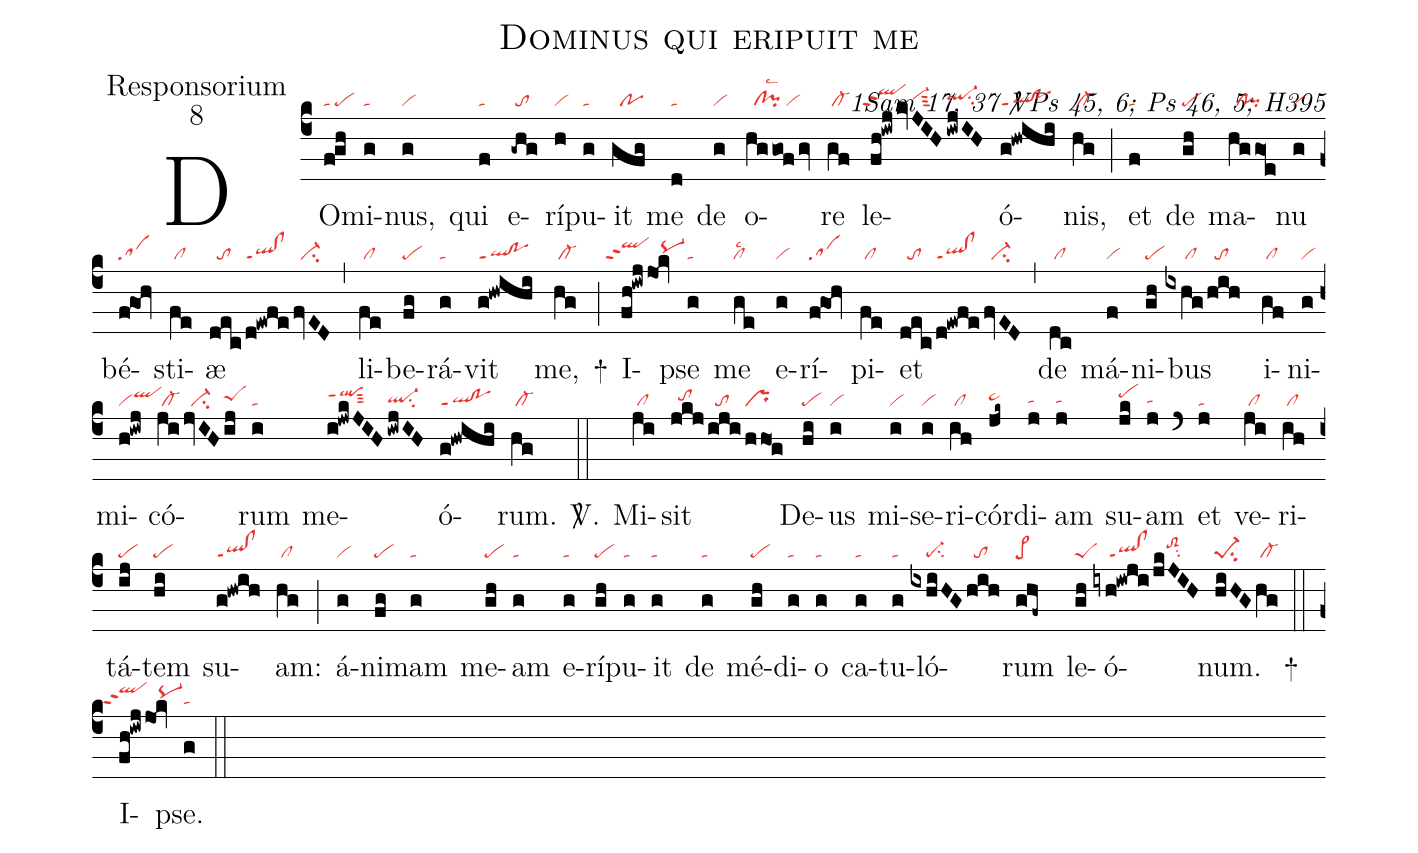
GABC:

name:Dominus qui eripuit me;
office-part:Responsorium;
mode:8;
commentary:1Sam 17, 37 \Vbar Ps 45, 6; Ps 46, 5; H395;
nabc-lines:1;
%%
(c4)
DO(fgh|ta/pe)mi(g|ta)nus,(g|vi) qui(f|ta) e(-ghg|/to)rí(h|vi)pu(g|ta)it(gfg|//po) me(d|ta)
de(g|vi) o(hggofgv|//cl!pilsc2/vi)re(gf|/cl-) le(fh!iwj|``qlhjppt2|kvJIH|////vi-hhsut3|iwjIH|ql-hhsu2)ó(g!hwihi|ql!poppt1)nis,(hg|/cl-) (;)
et(f|ta) de(gh|pe) ma(hggo1e|//cl!pi)nu(g|vi) bé(f!goh|sa)sti(fe|/cl)æ(dec|//to|/d!ewfe|ql!clppt1|fvED|//ci-) (,)
li(fe|/cl)be(fg|pe)rá(g|ta)vit(g!hwihi|ql!poppt1) me,(hg|/cl-) +(;)
I(fh!iwj|````qlhjppt2|jok|///pq-hh)pse(g|ta) me(ge|cllsc2) e(g|vi)rí(f!goh|sa)pi(fe|/cl)et(dec|//to|/d!ewfe|ql!clppt1|fvED|//ci-) (,)
de(dc|/cl) má(f|vi)ni(gh|pe)bus(ixhg|/////cl|/hih|//to) i(gf|/cl)ni(g|vi)mi(h!iwj|viqlhi)có(ji|/cl-|jvIH|//ci-|ij|peShh)rum(i|ta)
me(i!jwkJIH|qlhippt1sut3|iwjIH|ql-hgsu2)ó(g!hwihi|ql!poppt1)rum.(hg|/cl-) <sp>V/</sp>.(::)
Mi(ji|/cl)sit(jkj|//tohh|/iji|//to|/hho1!g|pr) De(hi|pe)us(i|vi)
mi(i|vi)se(i|vi)ri(ih|/cl)cór(jk~|pe~hh)di(j|tahg)am(j|tahg) su(jk|pehi)am(j|tahg) (`)
et(j|ta) ve(ji|/cl)ri(ih|/cl)tá(ij|pe)tem(hi|pe) su(g!hwih|ql!clppt1)am:(hg|/cl) (;)
á(g|vi)ni(fg|pe)mam(g|ta) me(gh|pe)am(g|ta) e(g|ta)rí(gh|pe)pu(g|ta)it(g|ta)
de(g|ta) mé(gh|pe)di(g|ta)o(g|ta) ca(g|ta)tu(g|ta)ló(ixhiHG|////pe-su2|hih|//to)rum(ghf~|pe>)
le(gh|peS)ó(iyh!iwji|////ql!clppt1|/jkJIH|///toS2hisu2)num.(hiHG|pe-1su2|hg|/cl-) +(::)
I(fh!iwj|````qlhjppt2|jok|///pq-hh)pse.(g|ta) (::)
